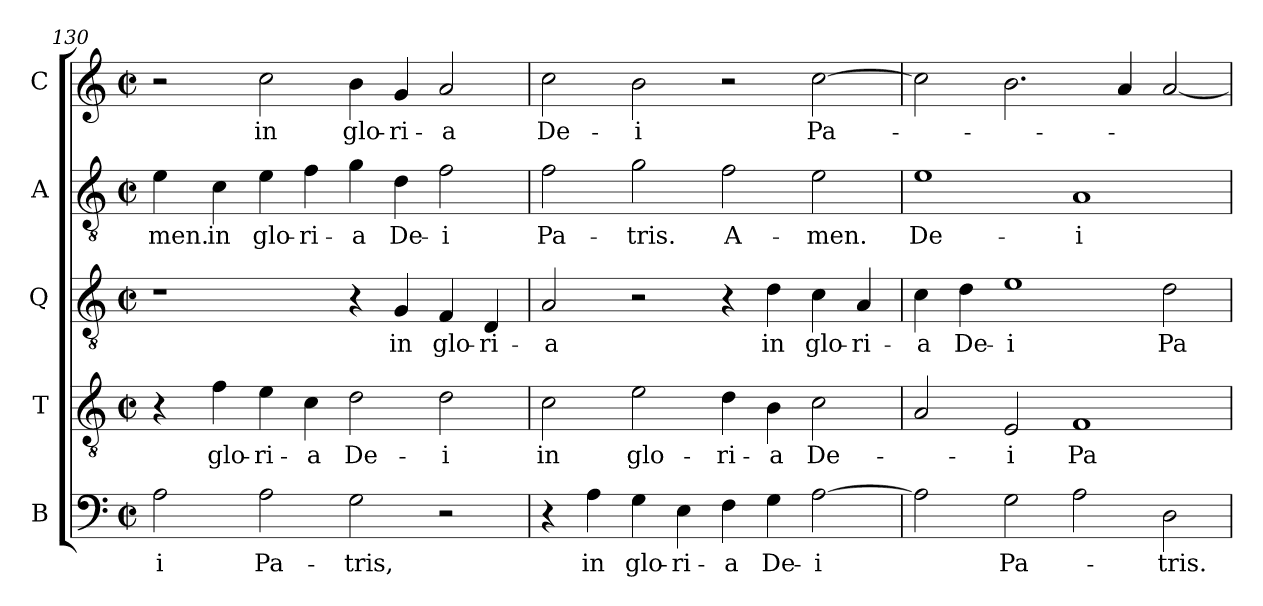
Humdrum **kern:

**kern	**text	**kern	**text	**kern	**text	**kern	**text	**kern	**text
*part5	*part5	*part4	*part4	*part3	*part3	*part2	*part2	*part1	*part1
*staff5	*staff5	*staff4	*staff4	*staff3	*staff3	*staff2	*staff2	*staff1	*staff1
*I"B	*	*I"T	*	*I"Q	*	*I"A	*	*I"C	*
*I'B	*	*I'T	*	*I'Q	*	*I'A	*	*I'C	*
!!LO:LB:g=z
*clefF4	*	*clefGv2	*	*clefGv2	*	*clefGv2	*	*clefG2	*
*M2/2	*	*M2/2	*	*M2/2	*	*M2/2	*	*M2/2	*
*met(c|)	*	*met(c|)	*	*met(c|)	*	*met(c|)	*	*met(c|)	*
=130	=130	=130	=130	=130	=130	=130	=130	=130	=130
!	!LO:LY:b:cj	!	!	!	!	!	!LO:LY:b:cj	!	!
2A\	-i	4r	.	1r	.	4e\	-men.	2r	.
!	!	!	!LO:LY:b:cj	!	!	!	!LO:LY:b:cj	!	!
.	.	4f\	glo-	.	.	4c\	in	.	.
!	!LO:LY:b:cj	!	!LO:LY:b:rj	!	!	!	!LO:LY:b:cj	!	!LO:LY:b:cj
2A\	Pa-	4e\	-ri-	.	.	4e\	glo-	2cc\	in
!	!	!	!LO:LY:b:cj	!	!	!	!LO:LY:b:rj	!	!
.	.	4c\	-a	.	.	4f\	-ri-	.	.
!	!LO:LY:b:cj	!	!LO:LY:b:cj	!	!	!	!LO:LY:b:cj	!	!LO:LY:b:cj
2G\	-tris,	2d\	De-	4r	.	4g\	-a	4b\	glo-
!	!	!	!	!	!LO:LY:b:cj	!	!LO:LY:b:cj	!	!LO:LY:b:rj
.	.	.	.	4G/	in	4d\	De-	4g/	-ri-
!	!	!	!LO:LY:b:cj	!	!LO:LY:b:cj	!	!LO:LY:b:cj	!	!LO:LY:b:cj
2r	.	2d\	-i	4F/	glo-	2f\	-i	2a/	-a
!	!	!	!	!	!LO:LY:b:rj	!	!	!	!
.	.	.	.	4D/	-ri-	.	.	.	.
=131	=131	=131	=131	=131	=131	=131	=131	=131	=131
!	!	!	!LO:LY:b:cj	!	!LO:LY:b:cj	!	!LO:LY:b:cj	!	!LO:LY:b:cj
4r	.	2c\	in	2A/	-a	2f\	Pa-	2cc\	De-
!	!LO:LY:b:cj	!	!	!	!	!	!	!	!
4A\	in	.	.	.	.	.	.	.	.
!	!LO:LY:b:cj	!	!LO:LY:b:cj	!	!	!	!LO:LY:b:cj	!	!LO:LY:b:cj
4G\	glo-	2e\	glo-	2r	.	2g\	-tris.	2b\	-i
!	!LO:LY:b:rj	!	!	!	!	!	!	!	!
4E\	-ri-	.	.	.	.	.	.	.	.
!	!LO:LY:b:cj	!	!LO:LY:b:cj	!	!	!	!LO:LY:b:cj	!	!
4F\	-a	4d\	-ri-	4r	.	2f\	A-	2r	.
!	!LO:LY:b:cj	!	!LO:LY:b:cj	!	!LO:LY:b:cj	!	!	!	!
4G\	De-	4B\	-a	4d\	in	.	.	.	.
!	!LO:LY:b:cj	!	!LO:LY:b:cj	!	!LO:LY:b:cj	!	!LO:LY:b:cj	!	!LO:LY:b:cj
[>2A\	-i	2c\	De-	4c\	glo-	2e\	-men.	[>2cc\	Pa-
!	!	!	!	!	!LO:LY:b:rj	!	!	!	!
.	.	.	.	4A/	-ri-	.	.	.	.
=132	=132	=132	=132	=132	=132	=132	=132	=132	=132
!	!	!	!	!	!LO:LY:b:cj	!	!LO:LY:b:cj	!	!
2A\]	.	2A/	.	4c\	-a	1e	De-	2cc\]	.
!	!	!	!	!	!LO:LY:b:cj	!	!	!	!
.	.	.	.	4d\	De-	.	.	.	.
!	!LO:LY:b:cj	!	!LO:LY:b:cj	!	!LO:LY:b:rj	!	!	!	!
2G\	Pa-	2E/	-i	1e	-i	.	.	2.b\	.
!	!	!	!LO:LY:b:cj	!	!	!	!LO:LY:b:rj	!	!
2A\	.	1F	Pa-	.	.	1A	-i	.	.
.	.	.	.	.	.	.	.	4a/	.
!	!LO:LY:b:cj	!	!	!	!LO:LY:b:cj	!	!	!	!
2D\	-tris.	.	.	2d\	Pa-	.	.	[<2a/	.
=	=	=	=	=	=	=	=	=	=
*-	*-	*-	*-	*-	*-	*-	*-	*-	*-
